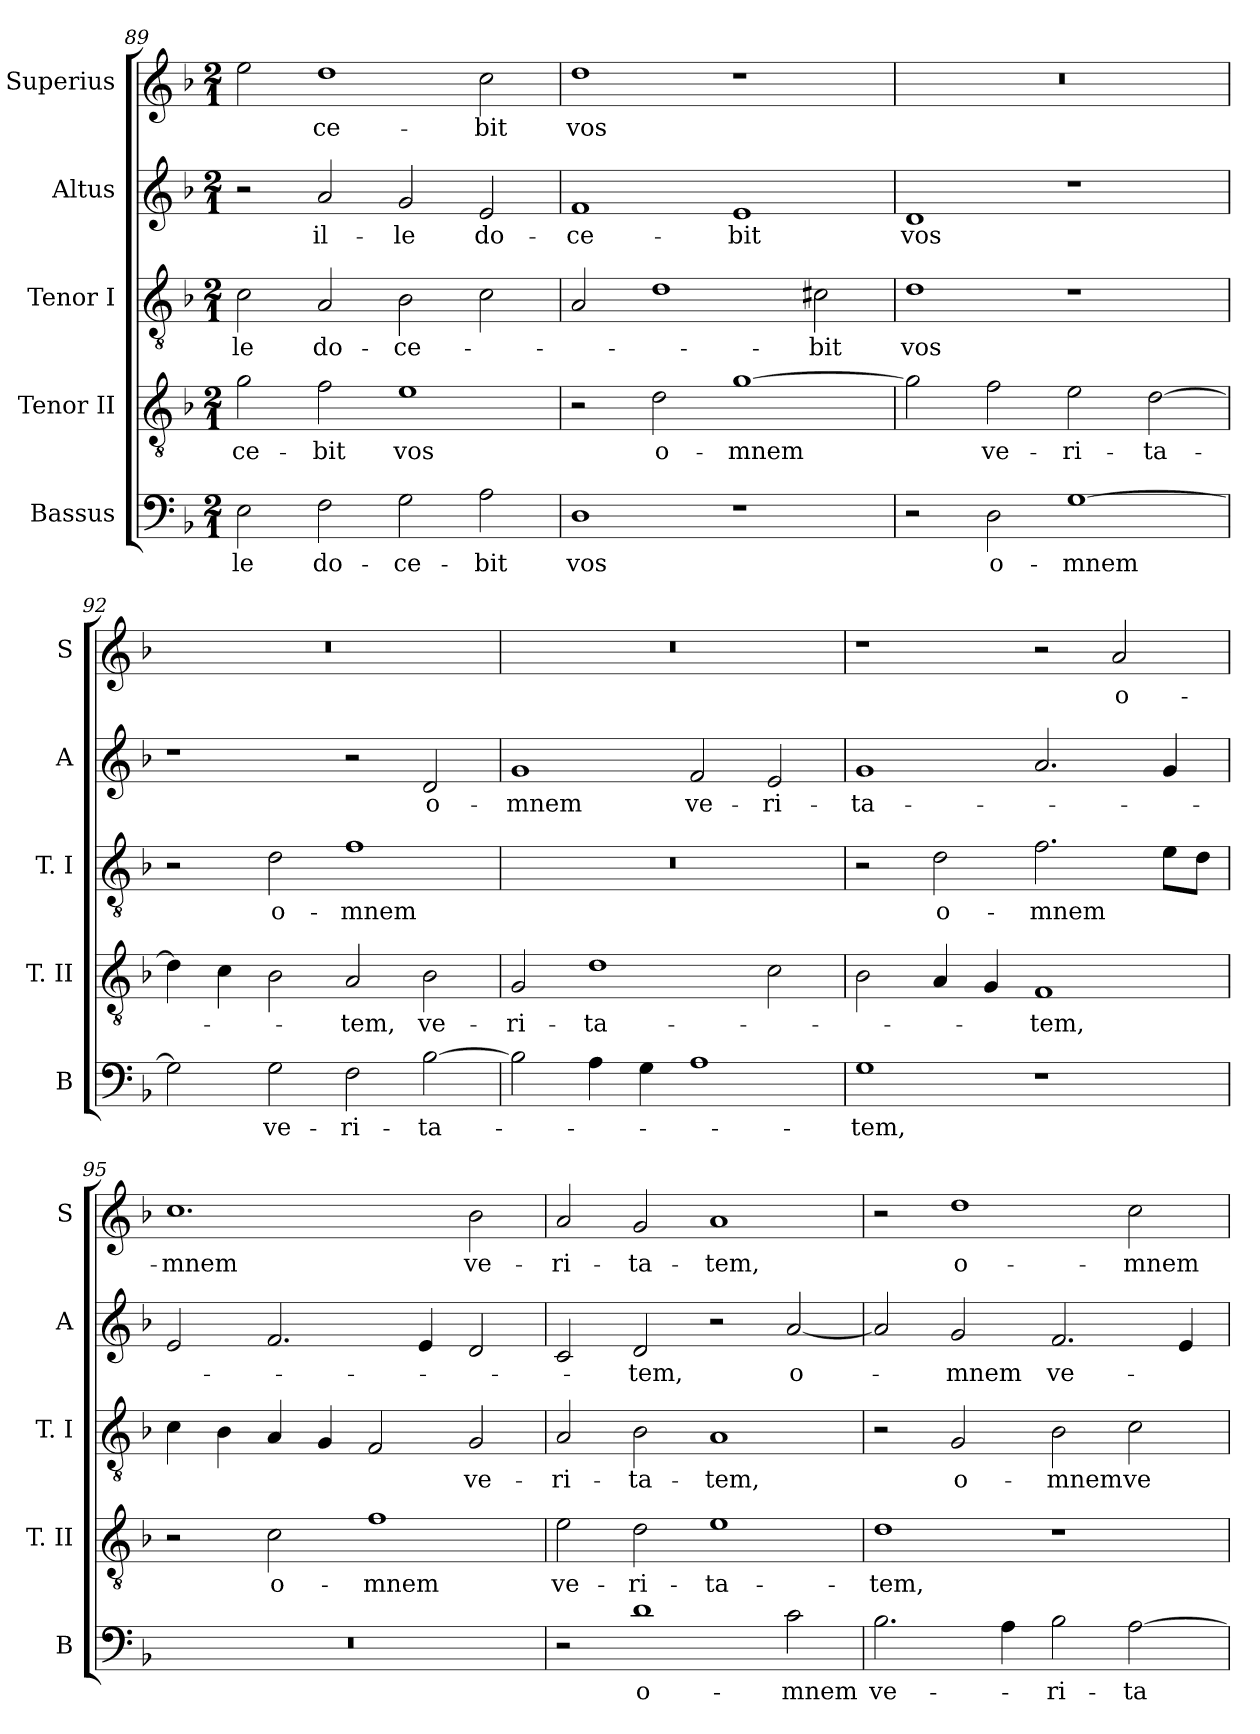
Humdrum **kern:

**kern	**text	**kern	**text	**kern	**text	**kern	**text	**kern	**text
*part5	*part5	*part4	*part4	*part3	*part3	*part2	*part2	*part1	*part1
*staff5	*staff5	*staff4	*staff4	*staff3	*staff3	*staff2	*staff2	*staff1	*staff1
*I"Bassus	*	*I"Tenor II	*	*I"Tenor I	*	*I"Altus	*	*I"Superius	*
*I'B	*	*I'T. II	*	*I'T. I	*	*I'A	*	*I'S	*
*clefF4	*	*clefGv2	*	*clefGv2	*	*clefG2	*	*clefG2	*
*k[b-]	*	*k[b-]	*	*k[b-]	*	*k[b-]	*	*k[b-]	*
*F:	*	*F:	*	*F:	*	*F:	*	*F:	*
*M2/1	*	*M2/1	*	*M2/1	*	*M2/1	*	*M2/1	*
=89	=89	=89	=89	=89	=89	=89	=89	=89	=89
2E	-le	2g	-ce-	2c	-le	2r	.	2ee	.
2F	do-	2f	-bit	2A	do-	2a	il-	1dd	-ce-
2G	-ce-	1e	vos	2B-	-ce-	2g	-le	.	.
2A	-bit	.	.	2c	.	2e	do-	2cc	-bit
=90	=90	=90	=90	=90	=90	=90	=90	=90	=90
1D	vos	2r	.	2A	.	1f	-ce-	1dd	vos
.	.	2d	o-	1d	.	.	.	.	.
1r	.	[1g	-mnem	.	.	1e	-bit	1r	.
.	.	.	.	2c#X	-bit	.	.	.	.
=91	=91	=91	=91	=91	=91	=91	=91	=91	=91
2r	.	2g]	.	1d	vos	1d	vos	0r	.
2D	o-	2f	ve-	.	.	.	.	.	.
[1G	-mnem	2e	-ri-	1r	.	1r	.	.	.
.	.	[2d	-ta-	.	.	.	.	.	.
=92	=92	=92	=92	=92	=92	=92	=92	=92	=92
2G]	.	4d]	.	2r	.	1r	.	0r	.
.	.	4c	.	.	.	.	.	.	.
2G	ve-	2B-	.	2d	o-	.	.	.	.
2F	-ri-	2A	-tem,	1f	-mnem	2r	.	.	.
[2B-	-ta-	2B-	ve-	.	.	2d	o-	.	.
=93	=93	=93	=93	=93	=93	=93	=93	=93	=93
2B-]	.	2G	-ri-	0r	.	1g	-mnem	0r	.
4A	.	1d	-ta-	.	.	.	.	.	.
4G	.	.	.	.	.	.	.	.	.
1A	.	.	.	.	.	2f	ve-	.	.
.	.	2c	.	.	.	2e	-ri-	.	.
=94	=94	=94	=94	=94	=94	=94	=94	=94	=94
1G	-tem,	2B-	.	2r	.	1g	-ta-	1r	.
.	.	4A	.	2d	o-	.	.	.	.
.	.	4G	.	.	.	.	.	.	.
1r	.	1F	-tem,	2.f	-mnem	2.a	.	2r	.
.	.	.	.	.	.	.	.	2a	o-
.	.	.	.	8eL	.	4g	.	.	.
.	.	.	.	8dJ	.	.	.	.	.
=95	=95	=95	=95	=95	=95	=95	=95	=95	=95
0r	.	2r	.	4c	.	2e	.	1.cc	-mnem
.	.	.	.	4B-	.	.	.	.	.
.	.	2c	o-	4A	.	2.f	.	.	.
.	.	.	.	4G	.	.	.	.	.
.	.	1f	-mnem	2F	.	.	.	.	.
.	.	.	.	.	.	4e	.	.	.
.	.	.	.	2G	ve-	2d	.	2b-	ve-
=96	=96	=96	=96	=96	=96	=96	=96	=96	=96
2r	.	2e	ve-	2A	-ri-	2c	.	2a	-ri-
1d	o-	2d	-ri-	2B-	-ta-	2d	-tem,	2g	-ta-
.	.	1e	-ta-	1A	-tem,	2r	.	1a	-tem,
2c	-mnem	.	.	.	.	[2a	o-	.	.
=97	=97	=97	=97	=97	=97	=97	=97	=97	=97
2.B-	ve-	1d	-tem,	2r	.	2a]	.	2r	.
.	.	.	.	2G	o-	2g	-mnem	1dd	o-
4A	.	.	.	.	.	.	.	.	.
2B-	-ri-	1r	.	2B-	-mnem	2.f	ve-	.	.
[2A	-ta-	.	.	2c	ve-	.	.	2cc	-mnem
.	.	.	.	.	.	4e	.	.	.
=	=	=	=	=	=	=	=	=	=
*-	*-	*-	*-	*-	*-	*-	*-	*-	*-
